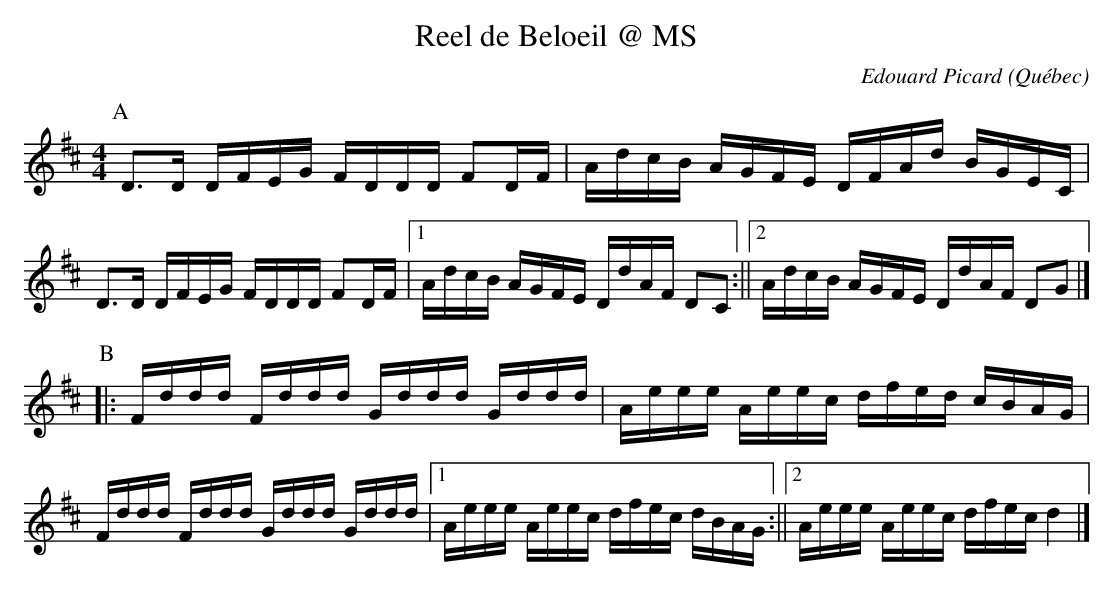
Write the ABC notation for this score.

X:1
T:Reel de Beloeil @ MS
C:Edouard Picard
O:Québec
M:4/4
L:1/16
K:Dmaj
P:A
D3D DFEG FDDD F2DF | AdcB AGFE DFAd BGEC |
D3D DFEG FDDD F2DF |1 AdcB AGFE DdAF D2C2 :||2 AdcB AGFE DdAF D2G2 |]
P:B
|:Fddd Fddd Gddd Gddd | Aeee Aeec dfed cBAG |
Fddd Fddd Gddd Gddd |1 Aeee Aeec dfec dBAG :||2 Aeee Aeec dfec d4 |]
